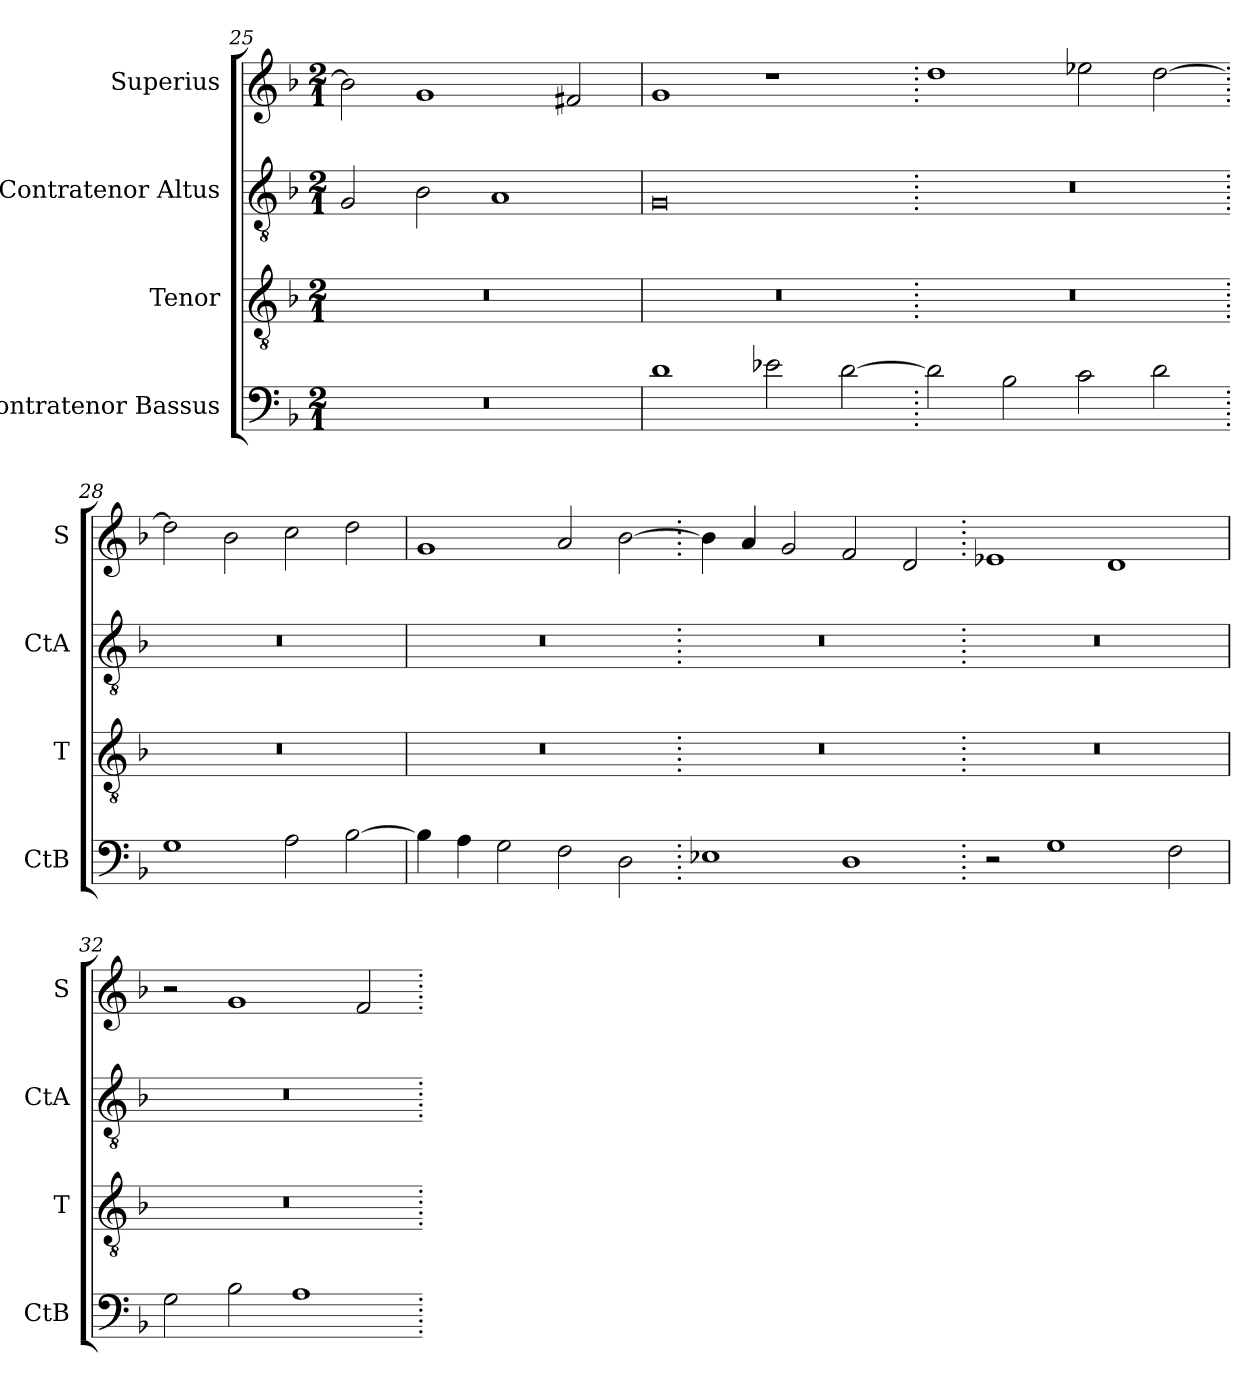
**kern	**kern	**kern	**kern
*part4	*part3	*part2	*part1
*staff4	*staff3	*staff2	*staff1
*I"Contratenor Bassus	*I"Tenor	*I"Contratenor Altus	*I"Superius
*I'CtB	*I'T	*I'CtA	*I'S
*clefF4	*clefGv2	*clefGv2	*clefG2
*k[b-]	*k[b-]	*k[b-]	*k[b-]
*M2/1	*M2/1	*M2/1	*M2/1
=25	=25	=25	=25
0r	0r	2G	2b-]
.	.	2B-	1g
.	.	1A	.
.	.	.	2f#X
=26	=26	=26	=26
1d	0r	0G	1g
2e-X	.	.	1r
[2d	.	.	.
=27.	=27.	=27.	=27.
2d]	0r	0r	1dd
2B-	.	.	.
2c	.	.	2ee-X
2d	.	.	[2dd
=28.	=28.	=28.	=28.
1G	0r	0r	2dd]
.	.	.	2b-
2A	.	.	2cc
[2B-	.	.	2dd
=29	=29	=29	=29
4B-]	0r	0r	1g
4A	.	.	.
2G	.	.	.
2F	.	.	2a
2D	.	.	[2b-
=30.	=30.	=30.	=30.
1E-X	0r	0r	4b-]
.	.	.	4a
.	.	.	2g
1D	.	.	2f
.	.	.	2d
=31.	=31.	=31.	=31.
2r	0r	0r	1e-X
1G	.	.	.
.	.	.	1d
2F	.	.	.
=32	=32	=32	=32
2G	0r	0r	2r
2B-	.	.	1g
1A	.	.	.
.	.	.	2f
=.	=.	=.	=.
*-	*-	*-	*-
